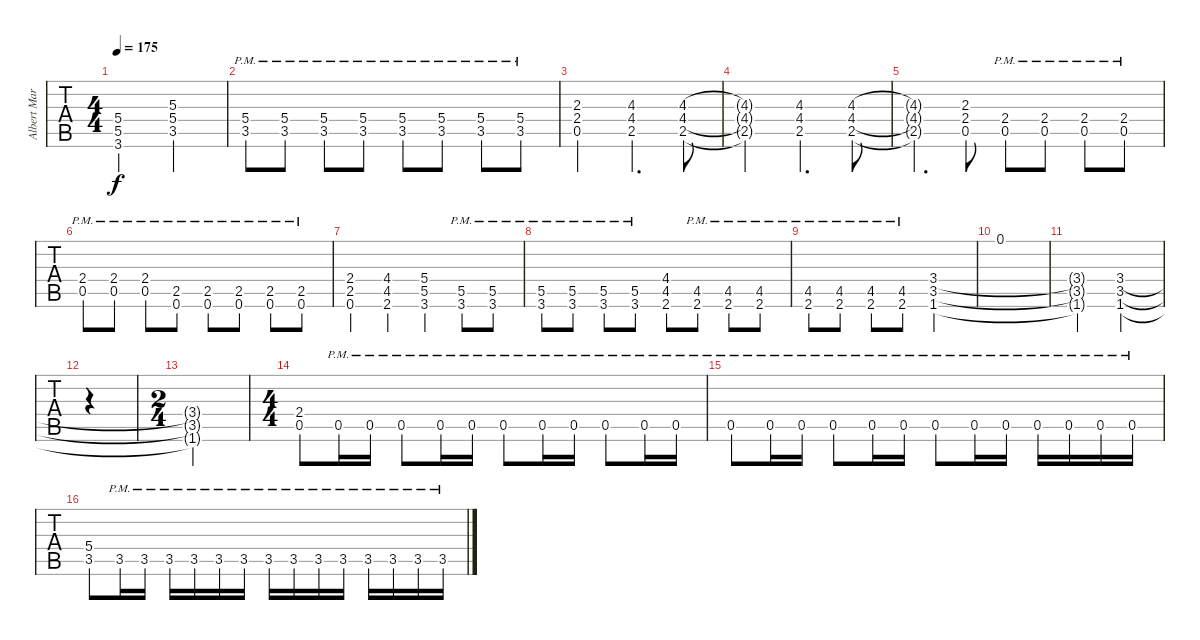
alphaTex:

\track ("Albert Maroto, Rythm Guitar" "Albert Mar") {instrument distortionguitar}
\staff {tabs}
\tuning (Eb4 Bb3 Gb3 Db3 Ab2 Eb2) {hide}
\ts (4 4)
\tempo 175
\clef g2
\ks c
(5.4 5.5 3.6).2{dy f} (5.3 5.4 3.5).2 |
(5.4{pm} 3.5{pm}).8 (5.4{pm} 3.5{pm}).8 (5.4{pm} 3.5{pm}).8 (5.4{pm} 3.5{pm}).8 (5.4{pm} 3.5{pm}).8 (5.4{pm} 3.5{pm}).8 (5.4{pm} 3.5{pm}).8 (5.4{pm} 3.5{pm}).8 |
(2.3 2.4 0.5).2 (4.3 4.4 2.5).4{d} (4.3 4.4 2.5).8 |
(4.3{t} 4.4{t} 2.5{t}).2 (4.3 4.4 2.5).4{d} (4.3 4.4 2.5).8 |
(4.3{t} 4.4{t} 2.5{t}).4{d} (2.3 2.4 0.5).8 (2.4{pm} 0.5{pm}).8 (2.4{pm} 0.5{pm}).8 (2.4{pm} 0.5{pm}).8 (2.4{pm} 0.5{pm}).8 |
(2.4{pm} 0.5{pm}).8 (2.4{pm} 0.5{pm}).8 (2.4{pm} 0.5{pm}).8 (2.5{pm} 0.6{pm}).8 (2.5{pm} 0.6{pm}).8 (2.5{pm} 0.6{pm}).8 (2.5{pm} 0.6{pm}).8 (2.5{pm} 0.6{pm}).8 |
(2.4 2.5 0.6).4 (4.4 4.5 2.6).4 (5.4 5.5 3.6).4 (5.5{pm} 3.6{pm}).8 (5.5{pm} 3.6{pm}).8 |
(5.5{pm} 3.6{pm}).8 (5.5{pm} 3.6{pm}).8 (5.5{pm} 3.6{pm}).8 (5.5{pm} 3.6{pm}).8 (4.4 4.5 2.6).8 (4.5{pm} 2.6{pm}).8 (4.5{pm} 2.6{pm}).8 (4.5{pm} 2.6{pm}).8 |
(4.5{pm} 2.6{pm}).8 (4.5{pm} 2.6{pm}).8 (4.5{pm} 2.6{pm}).8 (4.5{pm} 2.6{pm}).8 (3.4 3.5 1.6).2 |
0.1.1 |
(3.4{t} 3.5{t} 1.6{t}).2 (3.4 3.5 1.6).2 |
|
\ts (2 4)
(3.4{t} 3.5{t} 1.6{t}).2 |
\ts (4 4)
(2.4 0.5).8 0.5{pm}.16 0.5{pm}.16 0.5{pm}.8 0.5{pm}.16 0.5{pm}.16 0.5{pm}.8 0.5{pm}.16 0.5{pm}.16 0.5{pm}.8 0.5{pm}.16 0.5{pm}.16 |
0.5{pm}.8 0.5{pm}.16 0.5{pm}.16 0.5{pm}.8 0.5{pm}.16 0.5{pm}.16 0.5{pm}.8 0.5{pm}.16 0.5{pm}.16 0.5{pm}.16 0.5{pm}.16 0.5{pm}.16 0.5{pm}.16 |
(5.4 3.5).8 3.5{pm}.16 3.5{pm}.16 3.5{pm}.16 3.5{pm}.16 3.5{pm}.16 3.5{pm}.16 3.5{pm}.16 3.5{pm}.16 3.5{pm}.16 3.5{pm}.16 3.5{pm}.16 3.5{pm}.16 3.5{pm}.16 3.5{pm}.16
